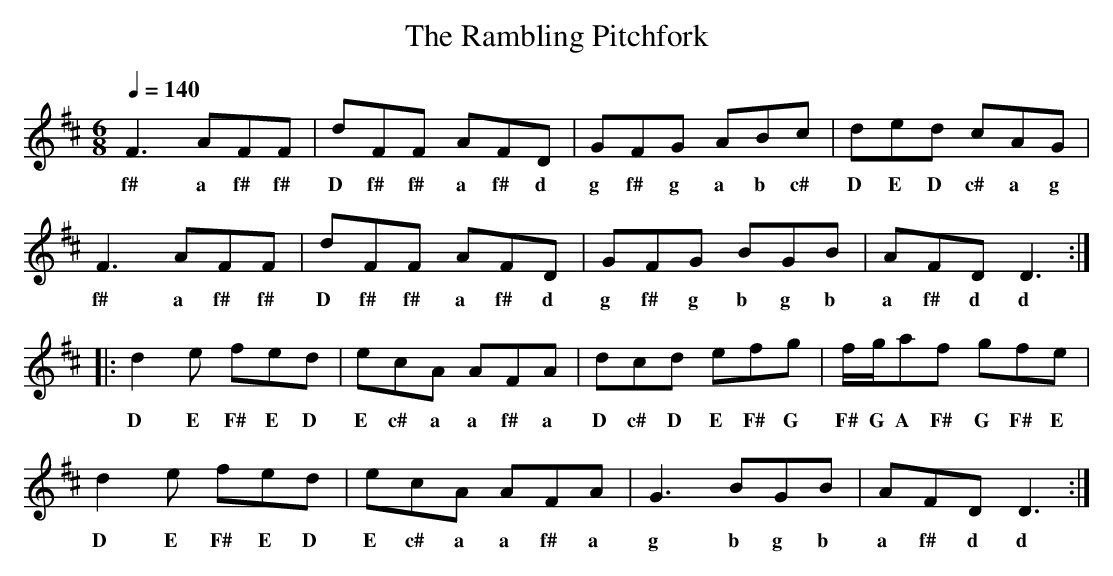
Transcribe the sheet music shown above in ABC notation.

X:1
T:Rambling Pitchfork, The
M:6/8
L:1/8
Q:1/4=140
K:D
F3 AFF |dFF AFD |GFG ABc |ded cAG |
w:f# a f# f# D f# f# a f# d g f# g a b c# D E D c# a g
F3 AFF |dFF AFD |GFG BGB |AFD D3 :|
w:f# a f# f# D f# f# a f# d g f# g b g b a f# d d
|:d2e fed |ecA AFA |dcd efg |f/g/af gfe |
w:D E F# E D E c# a a f# a D c# D E F# G F# G A F# G F# E
d2e fed |ecA AFA |G3 BGB |AFD D3 :|
w:D E F# E D E c# a a f# a g b g b a f# d d
